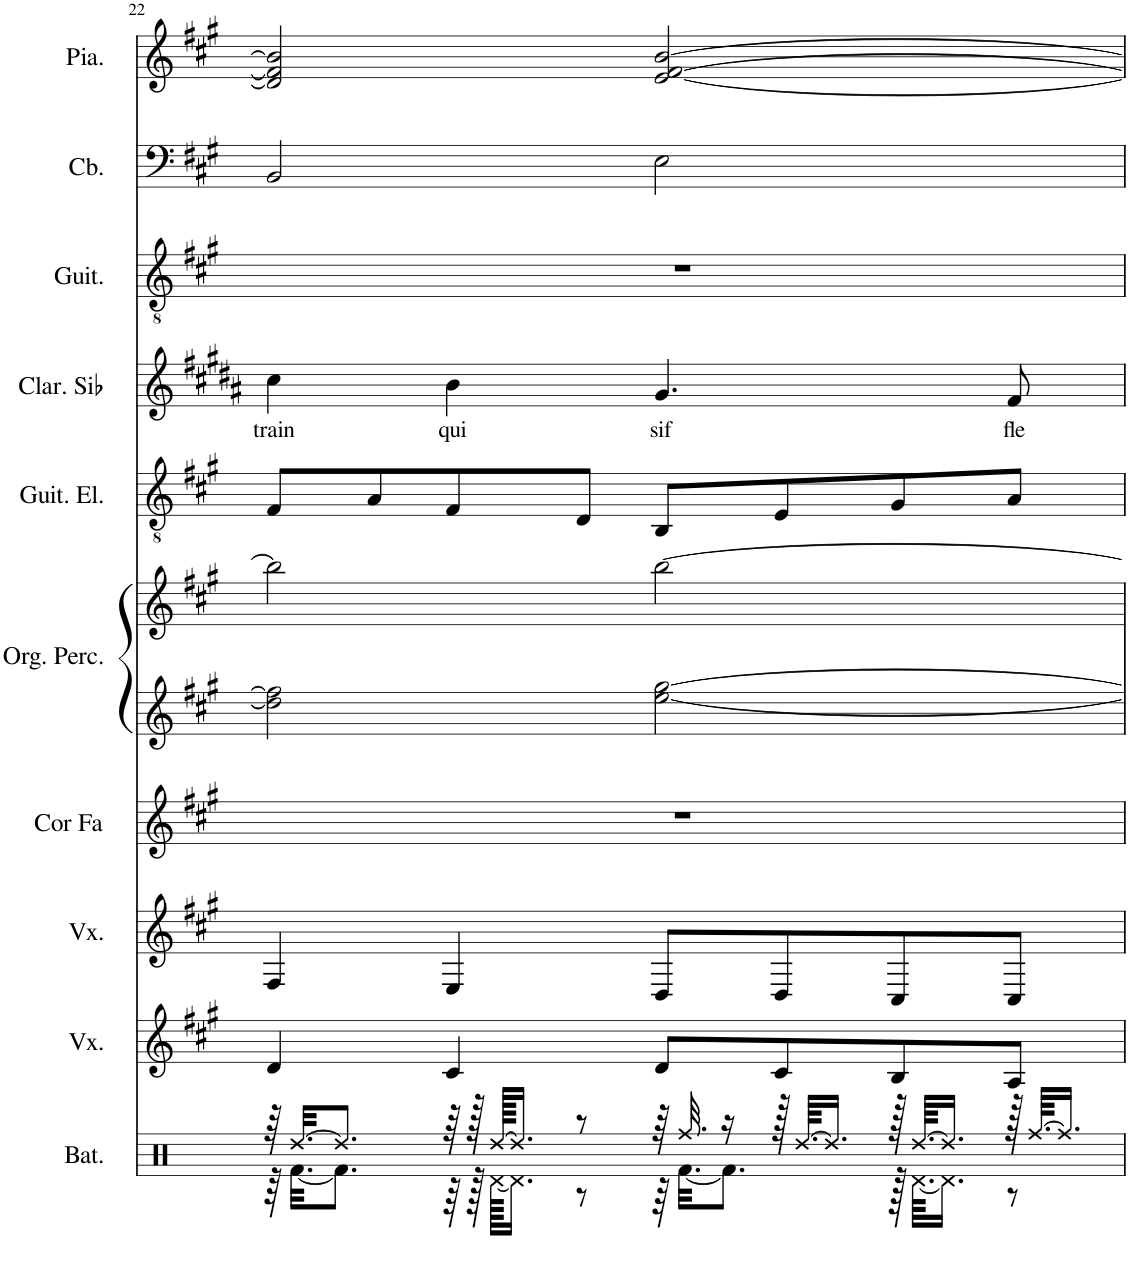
**kern	**kern	**kern	**kern	**kern	**kern	**kern	**kern	**text	**kern	**kern	**kern
*part10	*part9	*part8	*part7	*part6	*part6	*part5	*part4	*part4	*part3	*part2	*part1
*staff11	*staff10	*staff9	*staff8	*staff7	*staff6	*staff5	*staff4	*staff4	*staff3	*staff2	*staff1
*I"Batterie	*I"Voix	*I"Voix	*I"Cor en Fa	*I"Orgue percussif	*	*I"Guitare électrique	*I"Clarinette en Sib	*	*I"Guitare acoustique	*I"Contrebasse	*I"Piano
*I'Bat.	*I'Vx.	*I'Vx.	*I'Cor Fa	*I'Org. Perc.	*	*I'Guit. El.	*I'Clar. Sib	*	*I'Guit.	*I'Cb.	*I'Pia.
!!LO:PB:g=z
*clefX	*clefG2	*clefG2	*clefG2	*clefG2	*clefG2	*clefGv2	*clefG2	*	*clefGv2	*clefF4	*clefG2
*	*	*	*Trd4c7	*	*	*	*Trd1c2	*	*	*Trd7c12	*
*k[]	*k[f#c#g#]	*k[f#c#g#]	*k[f#c#g#]	*k[f#c#g#]	*k[f#c#g#]	*k[f#c#g#]	*k[f#c#g#d#a#]	*	*k[f#c#g#]	*k[f#c#g#]	*k[f#c#g#]
*M4/4	*M4/4	*M4/4	*M4/4	*M4/4	*M4/4	*M4/4	*M4/4	*	*M4/4	*M4/4	*M4/4
=22	=22	=22	=22	=22	=22	=22	=22	=22	=22	=22	=22
*^	*	*	*	*	*	*	*	*	*	*	*
!	!	!	!	!	!	!	!	!	!LO:LY:b	!	!	!
64r	64r	4d/	4F#/	1r	2dd\] 2ff#\]	2bb\]	8F#/L	4cc#\	train	1r	2BB/	2d/] 2f#/] 2b/]
[32.Rdd/KKL	[32.Rf\KKL	.	.	.	.	.	.	.	.	.	.	.
8.Rdd/J]	8.Rf\J]	.	.	.	.	.	.	.	.	.	.	.
.	.	.	.	.	.	.	8A/	.	.	.	.	.
!	!	!	!	!	!	!	!	!	!LO:LY:b	!	!	!
64r	64r	4c#/	4E/	.	.	.	8F#/	4b\	qui	.	.	.
128r	128r	.	.	.	.	.	.	.	.	.	.	.
[128Rdd/KKKLL	[128Rd\KKKLL	.	.	.	.	.	.	.	.	.	.	.
16.Rdd/JJ]	16.Rd\JJ]	.	.	.	.	.	.	.	.	.	.	.
8r	8r	.	.	.	.	.	8D/J	.	.	.	.	.
!	!	!	!	!	!	!	!	!	!LO:LY:b	!	!	!
64r	64r	8d/L	8D/L	.	[2ee\ [2gg#\	[2bb\	8BB/L	4.g#/	sif	.	2E\	[2e/ [2f#/ [2b/
32.Rff/	[32.Rf\KKL	.	.	.	.	.	.	.	.	.	.	.
16r	8.Rf\J]	.	.	.	.	.	.	.	.	.	.	.
128r	.	8c#/	8D/	.	.	.	8E/	.	.	.	.	.
[64.Rdd/KKLL	.	.	.	.	.	.	.	.	.	.	.	.
16.Rdd/JJ]	.	.	.	.	.	.	.	.	.	.	.	.
128r	128r	8B/	8C#/	.	.	.	8G#/	.	.	.	.	.
[64.Rdd/KKLL	[64.Rd\KKLL	.	.	.	.	.	.	.	.	.	.	.
16.Rdd/JJ]	16.Rd\JJ]	.	.	.	.	.	.	.	.	.	.	.
!	!	!	!	!	!	!	!	!	!LO:LY:b	!	!	!
128r	8r	8A/J	8C#/J	.	.	.	8A/J	8f#/	fle	.	.	.
[64.Rff/KKLL	.	.	.	.	.	.	.	.	.	.	.	.
16.Rff/JJ]	.	.	.	.	.	.	.	.	.	.	.	.
*v	*v	*	*	*	*	*	*	*	*	*	*	*
=	=	=	=	=	=	=	=	=	=	=	=
*-	*-	*-	*-	*-	*-	*-	*-	*-	*-	*-	*-
